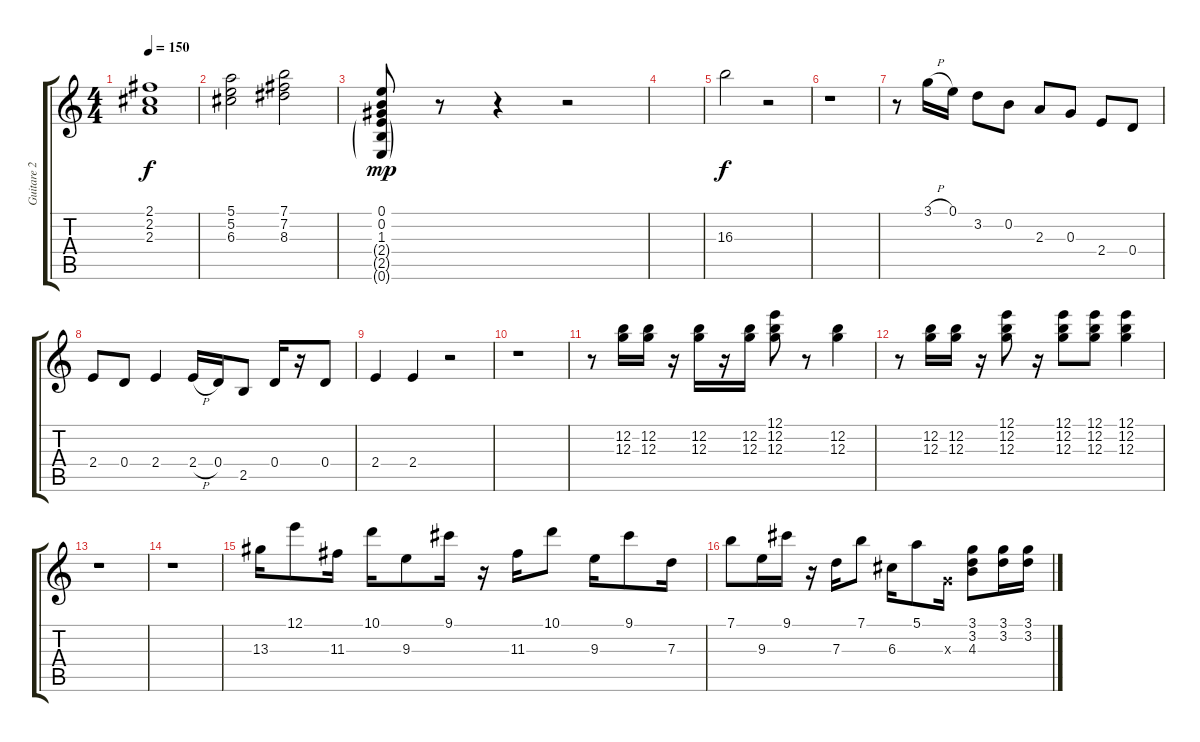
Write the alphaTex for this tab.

\track ("Guitare 2" "Guitare 2") {instrument overdrivenguitar}
\staff {score tabs}
\tuning (E4 B3 G3 D3 A2 E2) {hide}
\ts (4 4)
\tempo 150
\clef g2
\ks c
(2.1{t} 2.2{t} 2.3{t}).1{dy f} |
(5.1 5.2 6.3).2 (7.1 7.2 8.3).2 |
(0.1 0.2 1.3 2.4{g} 2.5{g} 0.6{g}).8{dy mp} r.8 r.4 r.2 |
|
16.3.2{dy f} r.2 |
r.1 |
r.8 3.1{h}.16 0.1.16 3.2.8 0.2.8 2.3.8 0.3.8 2.4.8 0.4.8 |
2.4.8 0.4.8 2.4.4 2.4{h}.16 0.4.16 2.5.8 0.4.16 r.16 0.4.8 |
2.4.4 2.4.4 r.2 |
r.1 |
r.8 (12.2 12.3).16 (12.2 12.3).16 r.16 (12.2 12.3).16 r.16 (12.2 12.3).16 (12.1 12.2 12.3).8 r.8 (12.2 12.3).4 |
r.8 (12.2 12.3).16 (12.2 12.3).16 r.16 (12.1 12.2 12.3).8 r.16 (12.1 12.2 12.3).8 (12.1 12.2 12.3).8 (12.1 12.2 12.3).4 |
r.1 |
r.1 |
13.3.16 12.1.8 11.3.16 10.1.16 9.3.8 9.1.16 r.16 11.3.16 10.1.8 9.3.16 9.1.8 7.3.16 |
7.1.8 9.3.16 9.1.16 r.16 7.3.16 7.1.8 6.3.16 5.1.8 0.3{x}.16 (3.1 3.2 4.3).8 (3.1 3.2).16 (3.1 3.2).16
